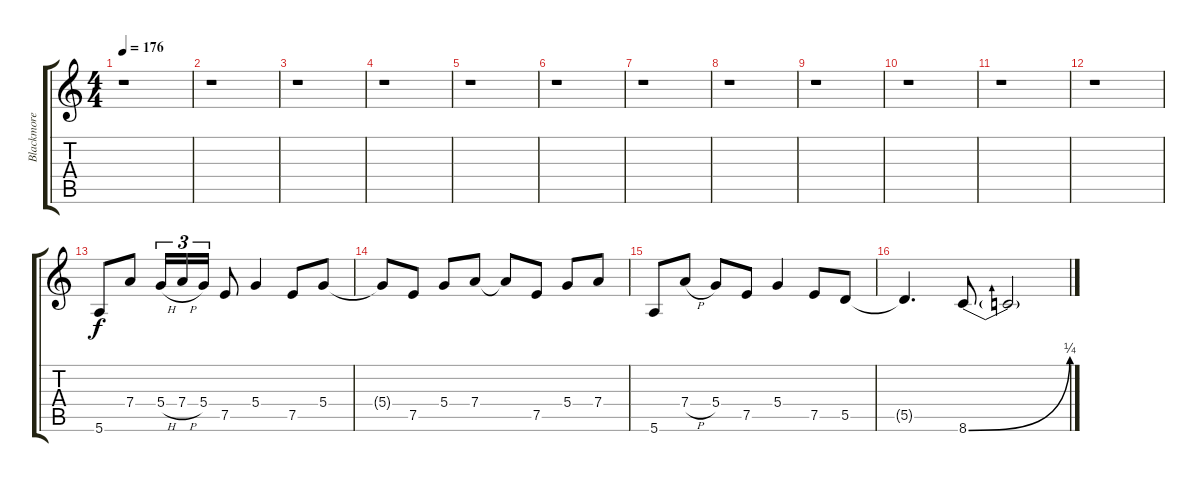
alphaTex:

\track ("Blackmore rhythm" "Blackmore ") {instrument distortionguitar}
\staff {score tabs}
\tuning (E4 B3 G3 D3 A2 E2) {hide}
\ts (4 4)
\tempo 176
\clef g2
\ks c
r.1{dy f} |
r.1 |
r.1 |
r.1 |
r.1 |
r.1 |
r.1 |
r.1 |
r.1 |
r.1 |
r.1 |
r.1 |
5.6.8 7.4.8 5.4{h}.16{tu (3 2)} 7.4{h}.16{tu (3 2)} 5.4.16{tu (3 2)} 7.5.8 5.4.4 7.5.8 5.4.8 |
5.4{t}.8 7.5.8 5.4.8 7.4.8 7.4{t}.8 7.5.8 5.4.8 7.4.8 |
5.6.8 7.4{h}.8 5.4.8 7.5.8 5.4.4 7.5.8 5.5.8 |
5.5{t}.4{d} 8.6{be (bend 0 0 60 1)}.8 8.6{t}.2
